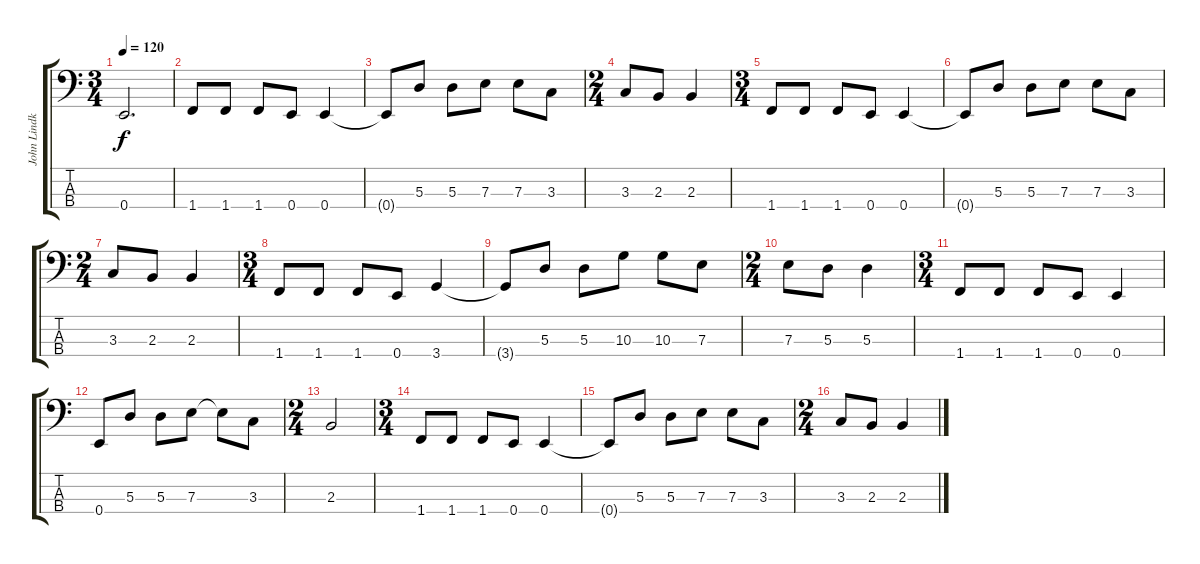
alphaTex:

\track ("John Lindkvist" "John Lindk") {instrument electricbasspick}
\staff {score tabs}
\tuning (G2 D2 A1 E1) {hide}
\ts (3 4)
\tempo 120
\clef f4
\ks c
0.4{t}.2{d dy f} |
1.4.8 1.4.8 1.4.8 0.4.8 0.4.4 |
0.4{t}.8 5.3.8 5.3.8 7.3.8 7.3.8 3.3.8 |
\ts (2 4)
3.3.8 2.3.8 2.3.4 |
\ts (3 4)
1.4.8 1.4.8 1.4.8 0.4.8 0.4.4 |
0.4{t}.8 5.3.8 5.3.8 7.3.8 7.3.8 3.3.8 |
\ts (2 4)
3.3.8 2.3.8 2.3.4 |
\ts (3 4)
1.4.8 1.4.8 1.4.8 0.4.8 3.4.4 |
3.4{t}.8 5.3.8 5.3.8 10.3.8 10.3.8 7.3.8 |
\ts (2 4)
7.3.8 5.3.8 5.3.4 |
\ts (3 4)
1.4.8 1.4.8 1.4.8 0.4.8 0.4.4 |
0.4.8 5.3.8 5.3.8 7.3.8 7.3{t}.8 3.3.8 |
\ts (2 4)
2.3.2 |
\ts (3 4)
1.4.8 1.4.8 1.4.8 0.4.8 0.4.4 |
0.4{t}.8 5.3.8 5.3.8 7.3.8 7.3.8 3.3.8 |
\ts (2 4)
3.3.8 2.3.8 2.3.4
